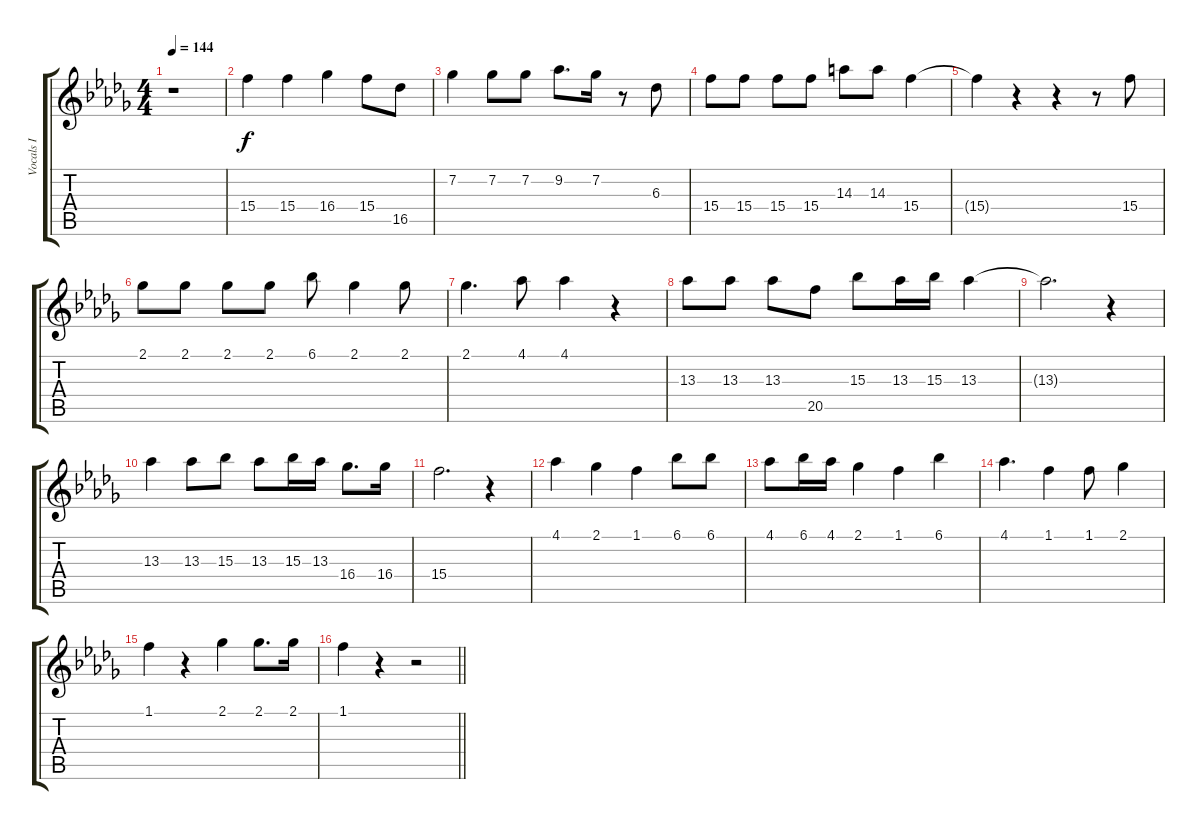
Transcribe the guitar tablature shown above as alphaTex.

\track ("Vocals I" "Vocals I") {instrument electricgrandpiano}
\staff {score tabs}
\tuning (E4 B3 G3 D3 A2 E2) {hide}
\ts (4 4)
\tempo 144
\clef g2
\ks db
r.1{ot 8vb dy f} |
15.4.4{ot 8vb} 15.4.4{ot 8vb} 16.4.4{ot 8vb} 15.4.8{ot 8vb} 16.5.8{ot 8vb} |
7.2.4{ot 8vb} 7.2.8{ot 8vb} 7.2.8{ot 8vb} 9.2.8{d ot 8vb} 7.2.16{ot 8vb} r.8{ot 8vb} 6.3.8{ot 8vb} |
15.4.8{ot 8vb} 15.4.8{ot 8vb} 15.4.8{ot 8vb} 15.4.8{ot 8vb} 14.3.8{ot 8vb} 14.3.8{ot 8vb} 15.4.4{ot 8vb} |
15.4{t}.4{ot 8vb} r.4{ot 8vb} r.4{ot 8vb} r.8{ot 8vb} 15.4.8{ot 8vb} |
2.1.8{ot 8vb} 2.1.8{ot 8vb} 2.1.8{ot 8vb} 2.1.8{ot 8vb} 6.1.8{ot 8vb} 2.1.4{ot 8vb} 2.1.8{ot 8vb} |
2.1.4{d ot 8vb} 4.1.8{ot 8vb} 4.1.4{ot 8vb} r.4{ot 8vb} |
13.3.8{ot 8vb} 13.3.8{ot 8vb} 13.3.8{ot 8vb} 20.5.8{ot 8vb} 15.3.8{ot 8vb} 13.3.16{ot 8vb} 15.3.16{ot 8vb} 13.3.4{ot 8vb} |
13.3{t}.2{d ot 8vb} r.4{ot 8vb} |
13.3.4{ot 8vb} 13.3.8{ot 8vb} 15.3.8{ot 8vb} 13.3.8{ot 8vb} 15.3.16{ot 8vb} 13.3.16{ot 8vb} 16.4.8{d ot 8vb} 16.4.16{ot 8vb} |
15.4.2{d ot 8vb} r.4{ot 8vb} |
4.1.4{ot 8vb} 2.1.4{ot 8vb} 1.1.4{ot 8vb} 6.1.8{ot 8vb} 6.1.8{ot 8vb} |
4.1.8{ot 8vb} 6.1.16{ot 8vb} 4.1.16{ot 8vb} 2.1.4{ot 8vb} 1.1.4{ot 8vb} 6.1.4{ot 8vb} |
4.1.4{d ot 8vb} 1.1.4{ot 8vb} 1.1.8{ot 8vb} 2.1.4{ot 8vb} |
1.1.4{ot 8vb} r.4{ot 8vb} 2.1.4{ot 8vb} 2.1.8{d ot 8vb} 2.1.16{ot 8vb} |
\barLineRight lightlight
1.1.4{ot 8vb} r.4{ot 8vb} r.2{ot 8vb}
